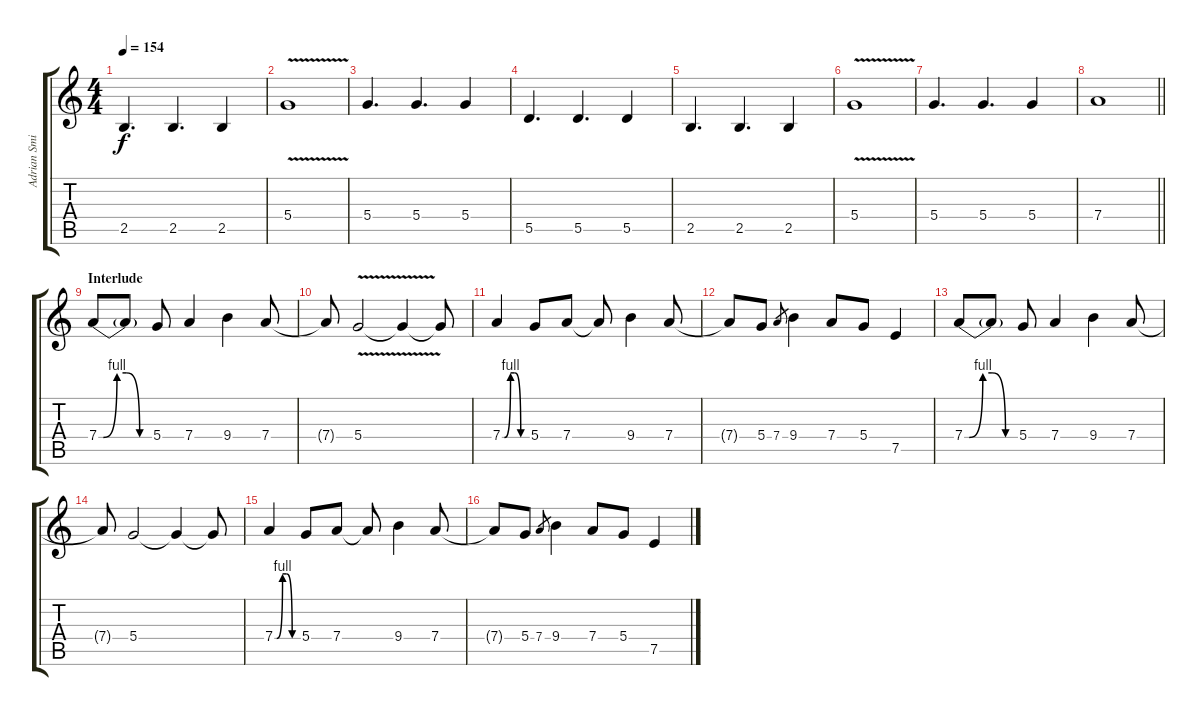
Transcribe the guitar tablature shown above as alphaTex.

\track ("Adrian Smith" "Adrian Smi") {instrument distortionguitar}
\staff {score tabs}
\tuning (E4 B3 G3 D3 A2 E2) {hide}
\ts (4 4)
\tempo 154
\clef g2
\ks c
2.5.4{d dy f} 2.5.4{d} 2.5.4 |
5.4{v}.1 |
5.4.4{d} 5.4.4{d} 5.4.4 |
5.5.4{d} 5.5.4{d} 5.5.4 |
2.5.4{d} 2.5.4{d} 2.5.4 |
5.4{v}.1 |
5.4.4{d} 5.4.4{d} 5.4.4 |
\barLineRight lightlight
7.4.1 |
\section ("" "Interlude")
7.4{be (custom 0 0 5 0 20 4 30 4 45 0 60 0)}.8 7.4{t}.8 5.4.8 7.4.4 9.4.4 7.4.8 |
7.4{t}.8 5.4{v}.2 5.4{t}.4 5.4{t}.8 |
7.4{be (custom 0 0 5 0 20 4 30 4 45 0 60 0)}.4 5.4.8 7.4.8 7.4{t}.8 9.4.4 7.4.8 |
7.4{t}.8 5.4.8 7.4.8{gr} 9.4.4 7.4.8 5.4.8 7.5.4 |
7.4{be (custom 0 0 5 0 20 4 30 4 45 0 60 0)}.8 7.4{t}.8 5.4.8 7.4.4 9.4.4 7.4.8 |
7.4{t}.8 5.4.2 5.4{t}.4 5.4{t}.8 |
7.4{be (custom 0 0 5 0 20 4 30 4 45 0 60 0)}.4 5.4.8 7.4.8 7.4{t}.8 9.4.4 7.4.8 |
7.4{t}.8 5.4.8 7.4.8{gr} 9.4.4 7.4.8 5.4.8 7.5.4
